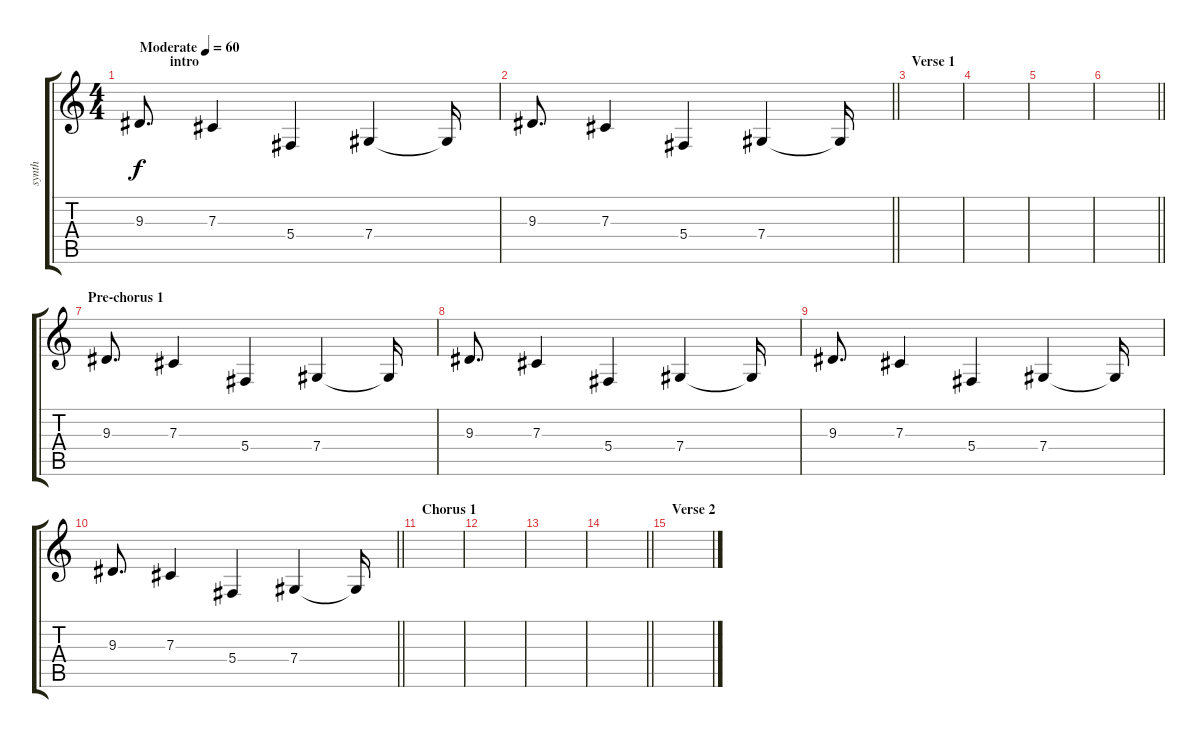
\track ("synth" "synth") {instrument lead1square}
\staff {score tabs}
\tuning (Eb4 Bb3 Gb3 Db3 Ab2 Eb2) {hide}
\ts (4 4)
\section ("" "              intro")
\tempo (60 "Moderate")
\clef g2
\ks c
9.3.8{d dy f instrument lead1square} 7.3.4 5.4.4 7.4.4 7.4{t}.16 |
\barLineRight lightlight
9.3.8{d} 7.3.4 5.4.4 7.4.4 7.4{t}.16 |
\section ("" "Verse 1")
|
|
|
\barLineRight lightlight
|
\section ("" "Pre-chorus 1")
9.3.8{d} 7.3.4 5.4.4 7.4.4 7.4{t}.16 |
9.3.8{d} 7.3.4 5.4.4 7.4.4 7.4{t}.16 |
9.3.8{d} 7.3.4 5.4.4 7.4.4 7.4{t}.16 |
\barLineRight lightlight
9.3.8{d} 7.3.4 5.4.4 7.4.4 7.4{t}.16 |
\section ("" "Chorus 1")
|
|
|
\barLineRight lightlight
|
\section ("" "Verse 2")
